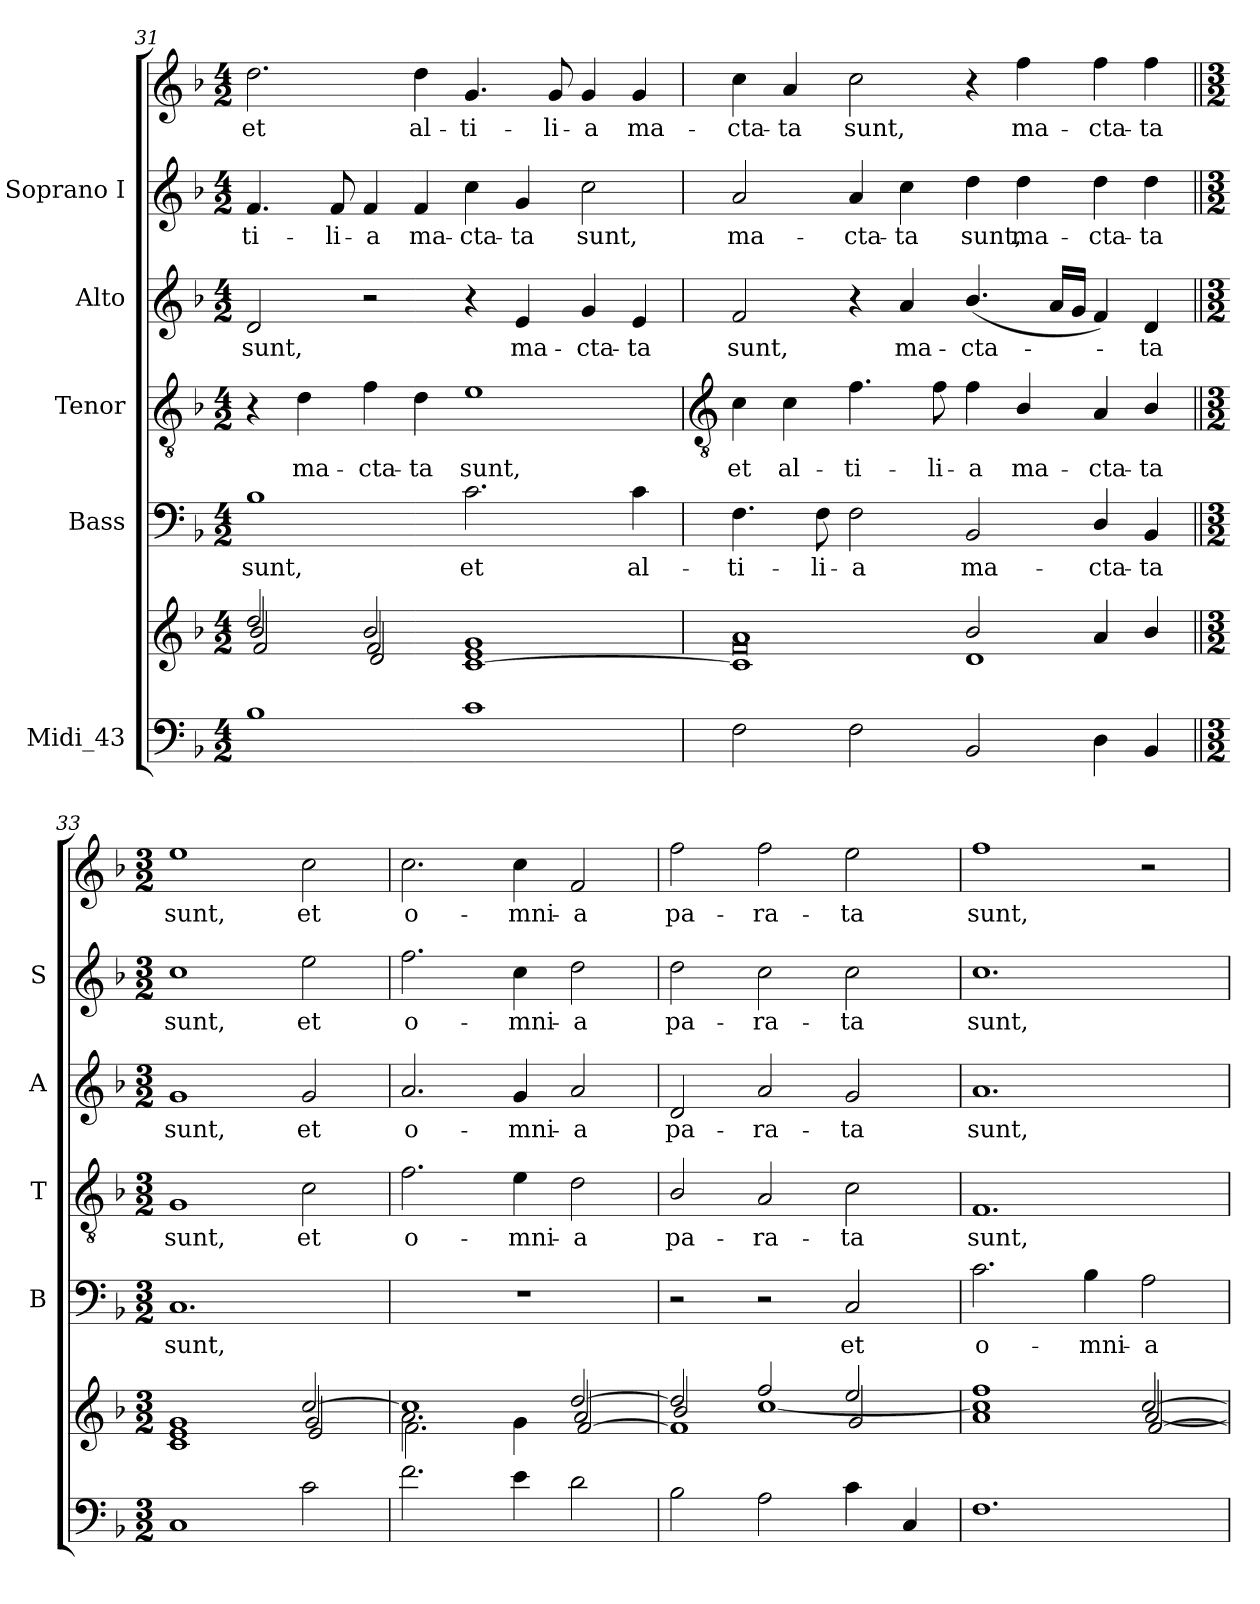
**kern	**kern	**kern	**text	**kern	**text	**kern	**text	**kern	**text	**kern	**text
*part5	*part5	*part4	*part4	*part3	*part3	*part2	*part2	*part1	*part1	*part1	*part1
*staff7	*staff6	*staff5	*staff5	*staff4	*staff4	*staff3	*staff3	*staff2	*staff2	*staff1	*staff1
*I"Midi_43	*	*I"Bass	*	*I"Tenor	*	*I"Alto	*	*I"Soprano I	*	*	*
*	*	*I'B	*	*I'T	*	*I'A	*	*I'S	*	*	*
*clefF4	*clefG2	*clefF4	*	*clefGv2	*	*clefG2	*	*clefG2	*	*clefG2	*
*k[b-]	*k[b-]	*k[b-]	*	*k[b-]	*	*k[b-]	*	*k[b-]	*	*k[b-]	*
*F:	*F:	*F:	*	*F:	*	*F:	*	*F:	*	*F:	*
*M4/2	*M4/2	*M4/2	*	*M4/2	*	*M4/2	*	*M4/2	*	*M4/2	*
=31	=31	=31	=31	=31	=31	=31	=31	=31	=31	=31	=31
*	*^	*	*	*	*	*	*	*	*	*	*
*	*	*^	*	*	*	*	*	*	*	*	*	*
!	!	!	!	!	!LO:LY:b	!	!	!	!LO:LY:b	!	!LO:LY:b	!	!LO:LY:b
1B-	2dd/	2b-/	2f/	1B-	sunt,	4r	.	2d	sunt,	4.f	-ti-	2.dd	-et
!	!	!	!	!	!	!	!LO:LY:b	!	!	!	!	!	!
.	.	.	.	.	.	4d	ma-	.	.	.	.	.	.
!	!	!	!	!	!	!	!	!	!	!	!LO:LY:b	!	!
.	.	.	.	.	.	.	.	.	.	8f	-li-	.	.
!	!	!	!	!	!	!	!LO:LY:b	!	!	!	!LO:LY:b	!	!
.	2b-/	2f/	2d/	.	.	4f	-cta-	2r	.	4f	-a	.	.
!	!	!	!	!	!	!	!LO:LY:b	!	!	!	!LO:LY:b	!	!LO:LY:b
.	.	.	.	.	.	4d	-ta	.	.	4f	ma-	4dd	al-
!	!	!	!	!	!LO:LY:b	!	!LO:LY:b	!	!	!	!LO:LY:b	!	!LO:LY:b
1c	1g/	1e/	[1c/	2.c	et	1e	sunt,	4r	.	4cc	-cta-	4.g	-ti-
!	!	!	!	!	!	!	!	!	!LO:LY:b	!	!LO:LY:b	!	!
.	.	.	.	.	.	.	.	4e	ma-	4g	-ta	.	.
!	!	!	!	!	!	!	!	!	!	!	!	!	!LO:LY:b
.	.	.	.	.	.	.	.	.	.	.	.	8g	-li-
!	!	!	!	!	!	!	!	!	!LO:LY:b	!	!LO:LY:b	!	!LO:LY:b
.	.	.	.	.	.	.	.	4g	-cta-	2cc	sunt,	4g	-a
!	!	!	!	!	!LO:LY:b	!	!	!	!LO:LY:b	!	!	!	!LO:LY:b
.	.	.	.	4c	al-	.	.	4e	-ta	.	.	4g	ma-
!!LO:LB:g=z
=32	=32	=32	=32	=32	=32	=32	=32	=32	=32	=32	=32	=32	=32
*	*	*	*	*	*	*clefGv2	*	*	*	*	*	*	*
!	!	!	!	!	!LO:LY:b	!	!LO:LY:b	!	!LO:LY:b	!	!LO:LY:b	!	!LO:LY:b
2F	1a/	0f\	1c/]	4.F	-ti-	4c	et	2f	sunt,	2a	ma-	4cc	cta-
!	!	!	!	!	!	!	!LO:LY:b	!	!	!	!	!	!LO:LY:b
.	.	.	.	.	.	4c	al-	.	.	.	.	4a	-ta
!	!	!	!	!	!LO:LY:b	!	!	!	!	!	!	!	!
.	.	.	.	8F	-li-	.	.	.	.	.	.	.	.
!	!	!	!	!	!LO:LY:b	!	!LO:LY:b	!	!	!	!LO:LY:b	!	!LO:LY:b
2F	.	.	.	2F	-a	4.f	-ti-	4r	.	4a	-cta-	2cc	sunt,
!	!	!	!	!	!	!	!	!	!LO:LY:b	!	!LO:LY:b	!	!
.	.	.	.	.	.	.	.	4a	ma-	4cc	-ta	.	.
!	!	!	!	!	!	!	!LO:LY:b	!	!	!	!	!	!
.	.	.	.	.	.	8f	-li-	.	.	.	.	.	.
!	!	!	!	!	!LO:LY:b	!	!LO:LY:b	!	!LO:LY:b	!	!LO:LY:b	!	!
2BB-	2b-/	.	1d\	2BB-	ma-	4f	-a	(<4.b-/	-cta-	4dd	sunt,	4r	.
!	!	!	!	!	!	!	!LO:LY:b	!	!	!	!LO:LY:b	!	!LO:LY:b
.	.	.	.	.	.	4B-/	ma-	.	.	4dd	ma-	4ff	ma-
.	.	.	.	.	.	.	.	16aLL	.	.	.	.	.
.	.	.	.	.	.	.	.	16gJJ	.	.	.	.	.
!	!	!	!	!	!LO:LY:b	!	!LO:LY:b	!	!	!	!LO:LY:b	!	!LO:LY:b
4D	4a/	.	.	4D/	-cta-	4A	-cta-	4f)	.	4dd	-cta-	4ff	-cta-
!	!	!	!	!	!LO:LY:b	!	!LO:LY:b	!	!LO:LY:b	!	!LO:LY:b	!	!LO:LY:b
4BB-	4b-/	.	.	4BB-	-ta	4B-/	-ta	4d	ta	4dd	-ta	4ff	-ta
=33||	=33||	=33||	=33||	=33||	=33||	=33||	=33||	=33||	=33||	=33||	=33||	=33||	=33||
*M3/2	*M3/2	*	*	*M3/2	*	*M3/2	*	*M3/2	*	*M3/2	*	*M3/2	*
!	!	!	!	!	!LO:LY:b	!	!LO:LY:b	!	!LO:LY:b	!	!LO:LY:b	!	!LO:LY:b
1C	1g/	1e\	1c\	1.C	sunt,	1G	sunt,	1g	sunt,	1cc	sunt,	1ee	sunt,
!	!	!	!	!	!	!	!LO:LY:b	!	!LO:LY:b	!	!LO:LY:b	!	!LO:LY:b
2c	[2cc/	2g/	2e/	.	.	2c	et	2g	et	2ee	et	2cc	et
=34	=34	=34	=34	=34	=34	=34	=34	=34	=34	=34	=34	=34	=34
!	!	!	!	!LO:N:vis=1	!	!	!LO:LY:b	!	!LO:LY:b	!	!LO:LY:b	!	!LO:LY:b
2.f	1cc/]	2.a\	2.f\	1.r	.	2.f	o-	2.a	o-	2.ff	o-	2.cc	o-
!	!	!	!	!	!	!	!LO:LY:b	!	!LO:LY:b	!	!LO:LY:b	!	!LO:LY:b
4e	.	4g\	4ryy	.	.	4e	-mni-	4g	-mni-	4cc	-mni-	4cc	-mni-
!	!	!	!	!	!	!	!LO:LY:b	!	!LO:LY:b	!	!LO:LY:b	!	!LO:LY:b
2d	[2dd/	2a/	[2f/	.	.	2d	-a	2a	-a	2dd	-a	2f	-a
=35	=35	=35	=35	=35	=35	=35	=35	=35	=35	=35	=35	=35	=35
!	!	!	!	!	!	!	!LO:LY:b	!	!LO:LY:b	!	!LO:LY:b	!	!LO:LY:b
2B-	2dd/]	2b-/	1f\]	2r	.	2B-/	pa-	2d	pa-	2dd	pa-	2ff	pa-
!	!	!	!	!	!	!	!LO:LY:b	!	!LO:LY:b	!	!LO:LY:b	!	!LO:LY:b
2A	2ff/	[1cc\	.	2r	.	2A	-ra-	2a	-ra-	2cc	-ra-	2ff	-ra-
!	!	!	!	!	!LO:LY:b	!	!LO:LY:b	!	!LO:LY:b	!	!LO:LY:b	!	!LO:LY:b
4c	2ee/	.	2g/	2C	et	2c	-ta	2g	-ta	2cc	-ta	2ee	-ta
4C	.	.	.	.	.	.	.	.	.	.	.	.	.
=36	=36	=36	=36	=36	=36	=36	=36	=36	=36	=36	=36	=36	=36
!	!	!	!	!	!LO:LY:b	!	!LO:LY:b	!	!LO:LY:b	!	!LO:LY:b	!	!LO:LY:b
1.F	1ff/	1cc\]	1a\	2.c	o-	1.F	sunt,	1.a	sunt,	1.cc	sunt,	1ff	sunt,
!	!	!	!	!	!LO:LY:b	!	!	!	!	!	!	!	!
.	.	.	.	4B-	-mni-	.	.	.	.	.	.	.	.
!	!	!	!	!	!LO:LY:b	!	!	!	!	!	!	!	!
.	[2cc/	[2a/	[2f/	2A	-a	.	.	.	.	.	.	2r	.
*	*v	*v	*v	*	*	*	*	*	*	*	*	*	*
=	=	=	=	=	=	=	=	=	=	=	=
*-	*-	*-	*-	*-	*-	*-	*-	*-	*-	*-	*-
